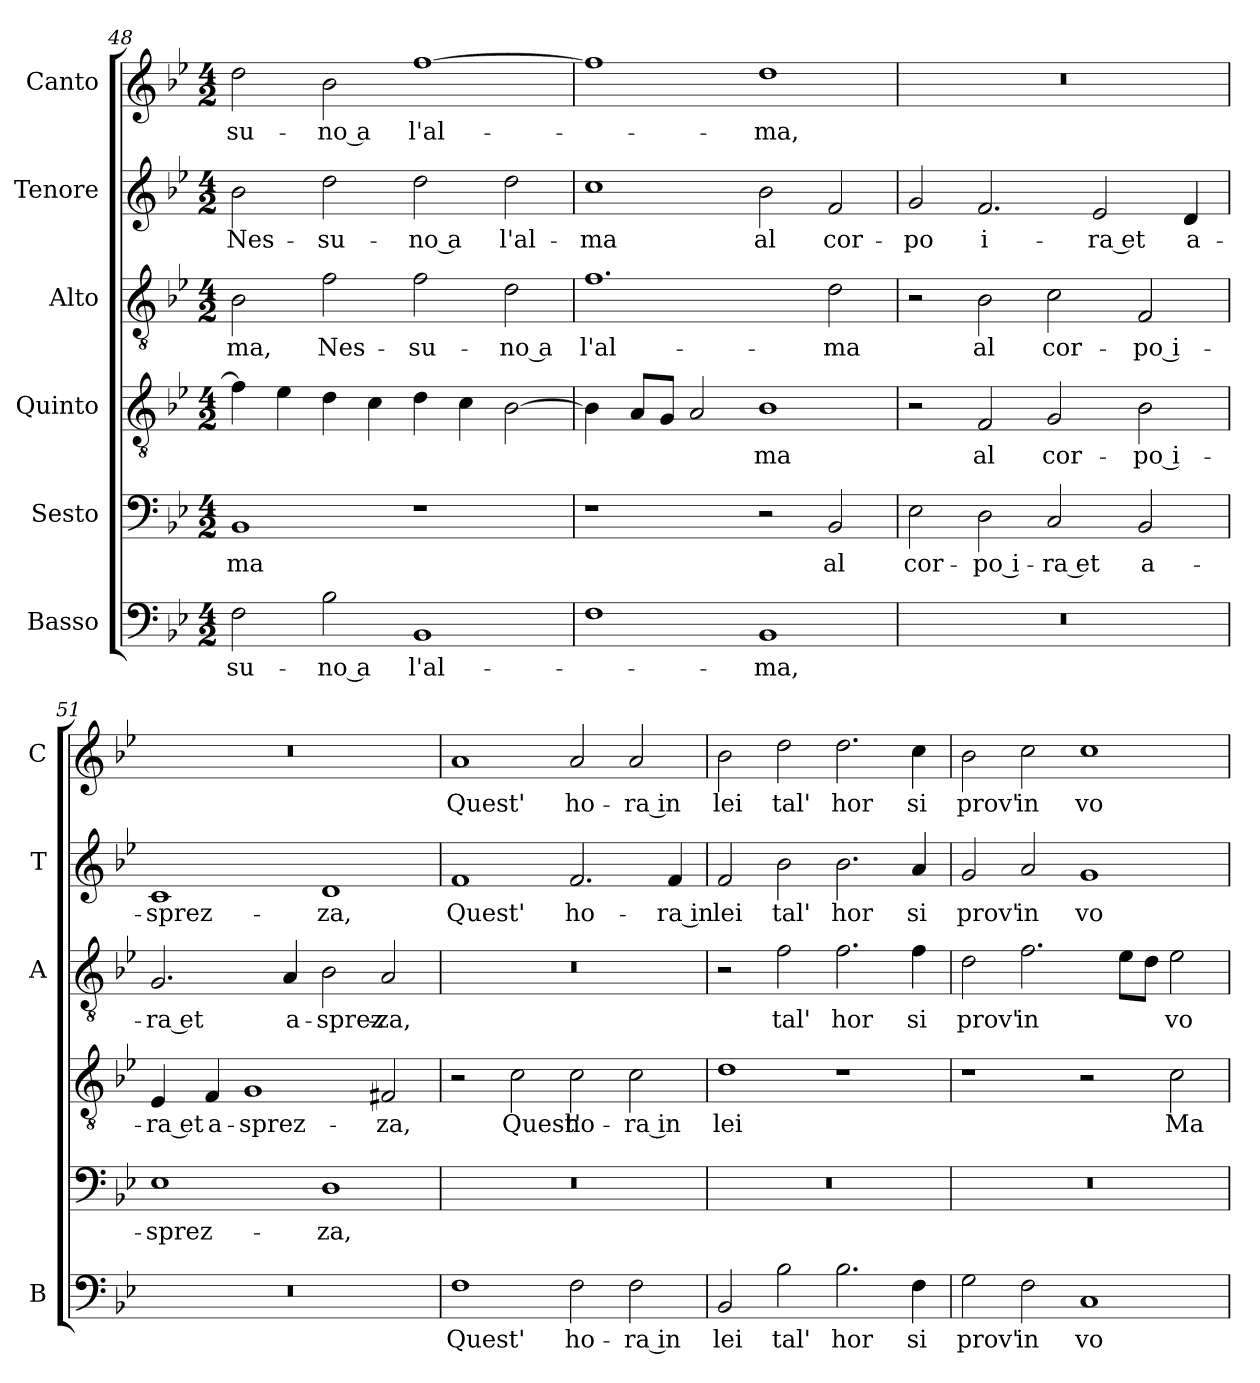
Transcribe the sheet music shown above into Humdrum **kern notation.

**kern	**text	**kern	**text	**kern	**text	**kern	**text	**kern	**text	**kern	**text
*part6	*part6	*part5	*part5	*part4	*part4	*part3	*part3	*part2	*part2	*part1	*part1
*staff6	*staff6	*staff5	*staff5	*staff4	*staff4	*staff3	*staff3	*staff2	*staff2	*staff1	*staff1
*I"Basso	*	*I"Sesto	*	*I"Quinto	*	*I"Alto	*	*I"Tenore	*	*I"Canto	*
*I'B	*	*	*	*	*	*I'A	*	*I'T	*	*I'C	*
*clefF4	*	*clefF4	*	*clefGv2	*	*clefGv2	*	*clefG2	*	*clefG2	*
*k[b-e-]	*	*k[b-e-]	*	*k[b-e-]	*	*k[b-e-]	*	*k[b-e-]	*	*k[b-e-]	*
*B-:	*	*B-:	*	*B-:	*	*B-:	*	*B-:	*	*B-:	*
*M4/2	*	*M4/2	*	*M4/2	*	*M4/2	*	*M4/2	*	*M4/2	*
=48	=48	=48	=48	=48	=48	=48	=48	=48	=48	=48	=48
!	!LO:LY:b	!	!LO:LY:b	!	!	!	!LO:LY:b	!	!LO:LY:b	!	!LO:LY:b
2F\	-su-	1BB-	-ma	4f\]	.	2B-\	-ma,	2b-\	Nes-	2dd\	-su-
.	.	.	.	4e-\	.	.	.	.	.	.	.
!	!LO:LY:b	!	!	!	!	!	!LO:LY:b	!	!LO:LY:b	!	!LO:LY:b
2B-\	-no a	.	.	4d\	.	2f\	Nes-	2dd\	-su-	2b-\	-no a
.	.	.	.	4c\	.	.	.	.	.	.	.
!	!LO:LY:b	!	!	!	!	!	!LO:LY:b	!	!LO:LY:b	!	!LO:LY:b
1BB-	l'al-	1r	.	4d\	.	2f\	-su-	2dd\	-no a	[1ff	l'al-
.	.	.	.	4c\	.	.	.	.	.	.	.
!	!	!	!	!	!	!	!LO:LY:b	!	!LO:LY:b	!	!
.	.	.	.	[2B-\	.	2d\	-no a	2dd\	l'al-	.	.
!!LO:PB:g=z
=49	=49	=49	=49	=49	=49	=49	=49	=49	=49	=49	=49
!	!	!	!	!	!	!	!LO:LY:b	!	!LO:LY:b	!	!
1F	.	1r	.	4B-\]	.	1.f	l'al-	1cc	-ma	1ff]	.
.	.	.	.	8A/L	.	.	.	.	.	.	.
.	.	.	.	8G/J	.	.	.	.	.	.	.
.	.	.	.	2A/	.	.	.	.	.	.	.
!	!LO:LY:b	!	!	!	!LO:LY:b	!	!	!	!LO:LY:b	!	!LO:LY:b
1BB-	-ma,	2r	.	1B-	-ma	.	.	2b-\	al	1dd	-ma,
!	!	!	!LO:LY:b	!	!	!	!LO:LY:b	!	!LO:LY:b	!	!
.	.	2BB-/	al	.	.	2d\	-ma	2f/	cor-	.	.
=50	=50	=50	=50	=50	=50	=50	=50	=50	=50	=50	=50
!	!	!	!LO:LY:b	!	!	!	!	!	!LO:LY:b	!	!
0r	.	2E-\	cor-	2r	.	2r	.	2g/	-po	0r	.
!	!	!	!LO:LY:b	!	!LO:LY:b	!	!LO:LY:b	!	!LO:LY:b	!	!
.	.	2D\	-po i-	2F/	al	2B-\	al	2.f/	i-	.	.
!	!	!	!LO:LY:b	!	!LO:LY:b	!	!LO:LY:b	!	!	!	!
.	.	2C/	-ra et	2G/	cor-	2c\	cor-	.	.	.	.
!	!	!	!	!	!	!	!	!	!LO:LY:b	!	!
.	.	.	.	.	.	.	.	2e-/	-ra et	.	.
!	!	!	!LO:LY:b	!	!LO:LY:b	!	!LO:LY:b	!	!	!	!
.	.	2BB-/	a-	2B-\	-po i-	2F/	-po i-	.	.	.	.
!	!	!	!	!	!	!	!	!	!LO:LY:b	!	!
.	.	.	.	.	.	.	.	4d/	a-	.	.
=51	=51	=51	=51	=51	=51	=51	=51	=51	=51	=51	=51
!	!	!	!LO:LY:b	!	!LO:LY:b	!	!LO:LY:b	!	!LO:LY:b	!	!
0r	.	1E-	-sprez-	4E-/	-ra et	2.G/	-ra et	1c	-sprez-	0r	.
!	!	!	!	!	!LO:LY:b	!	!	!	!	!	!
.	.	.	.	4F/	a-	.	.	.	.	.	.
!	!	!	!	!	!LO:LY:b	!	!	!	!	!	!
.	.	.	.	1G	-sprez-	.	.	.	.	.	.
!	!	!	!	!	!	!	!LO:LY:b	!	!	!	!
.	.	.	.	.	.	4A/	a-	.	.	.	.
!	!	!	!LO:LY:b	!	!	!	!LO:LY:b	!	!LO:LY:b	!	!
.	.	1D	-za,	.	.	2B-\	-sprez-	1d	-za,	.	.
!	!	!	!	!	!LO:LY:b	!	!LO:LY:b	!	!	!	!
.	.	.	.	2F#X/	-za,	2A/	-za,	.	.	.	.
=52	=52	=52	=52	=52	=52	=52	=52	=52	=52	=52	=52
!	!LO:LY:b	!	!	!	!	!	!	!	!LO:LY:b	!	!LO:LY:b
1F	Quest'	0r	.	2r	.	0r	.	1f	Quest'	1a	Quest'
!	!	!	!	!	!LO:LY:b	!	!	!	!	!	!
.	.	.	.	2c\	Quest'	.	.	.	.	.	.
!	!LO:LY:b	!	!	!	!LO:LY:b	!	!	!	!LO:LY:b	!	!LO:LY:b
2F\	ho-	.	.	2c\	ho-	.	.	2.f/	ho-	2a/	ho-
!	!LO:LY:b	!	!	!	!LO:LY:b	!	!	!	!	!	!LO:LY:b
2F\	-ra in	.	.	2c\	-ra in	.	.	.	.	2a/	-ra in
!	!	!	!	!	!	!	!	!	!LO:LY:b	!	!
.	.	.	.	.	.	.	.	4f/	-ra in	.	.
=53	=53	=53	=53	=53	=53	=53	=53	=53	=53	=53	=53
!	!LO:LY:b	!	!	!	!LO:LY:b	!	!	!	!LO:LY:b	!	!LO:LY:b
2BB-/	lei	0r	.	1d	lei	2r	.	2f/	lei	2b-\	lei
!	!LO:LY:b	!	!	!	!	!	!LO:LY:b	!	!LO:LY:b	!	!LO:LY:b
2B-\	tal'	.	.	.	.	2f\	tal'	2b-\	tal'	2dd\	tal'
!	!LO:LY:b	!	!	!	!	!	!LO:LY:b	!	!LO:LY:b	!	!LO:LY:b
2.B-\	hor	.	.	1r	.	2.f\	hor	2.b-\	hor	2.dd\	hor
!	!LO:LY:b	!	!	!	!	!	!LO:LY:b	!	!LO:LY:b	!	!LO:LY:b
4F\	si	.	.	.	.	4f\	si	4a/	si	4cc\	si
!!LO:LB:g=z
=54	=54	=54	=54	=54	=54	=54	=54	=54	=54	=54	=54
!	!LO:LY:b	!	!	!	!	!	!LO:LY:b	!	!LO:LY:b	!	!LO:LY:b
2G\	prov'	0r	.	1r	.	2d\	prov'	2g/	prov'	2b-\	prov'
!	!LO:LY:b	!	!	!	!	!	!LO:LY:b	!	!LO:LY:b	!	!LO:LY:b
2F\	in	.	.	.	.	2.f\	in	2a/	in	2cc\	in
!	!LO:LY:b	!	!	!	!	!	!	!	!LO:LY:b	!	!LO:LY:b
1C	vo-	.	.	2r	.	.	.	1g	vo-	1cc	vo-
.	.	.	.	.	.	8e-\L	.	.	.	.	.
.	.	.	.	.	.	8d\J	.	.	.	.	.
!	!	!	!	!	!LO:LY:b	!	!LO:LY:b	!	!	!	!
.	.	.	.	2c\	Ma	2e-\	vo-	.	.	.	.
=	=	=	=	=	=	=	=	=	=	=	=
*-	*-	*-	*-	*-	*-	*-	*-	*-	*-	*-	*-
